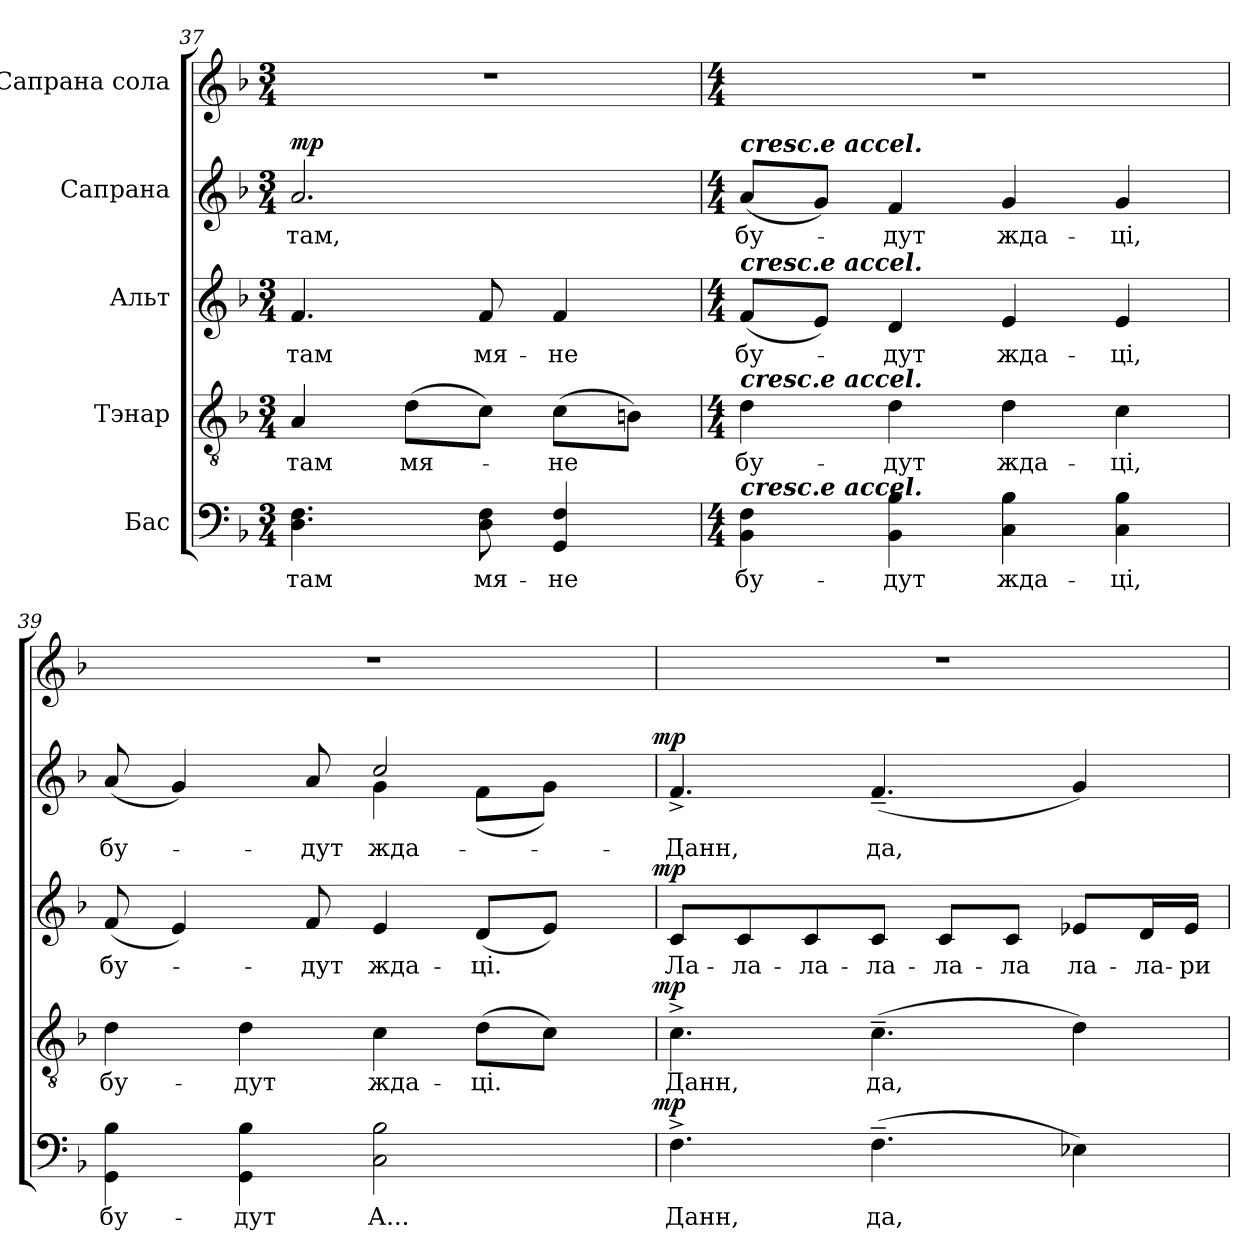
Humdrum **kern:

**kern	**text	**dynam	**kern	**text	**dynam	**kern	**text	**dynam	**kern	**text	**dynam	**kern
*part5	*part5	*part5	*part4	*part4	*part4	*part3	*part3	*part3	*part2	*part2	*part2	*part1
*staff5	*staff5	*staff5	*staff4	*staff4	*staff4	*staff3	*staff3	*staff3	*staff2	*staff2	*staff2	*staff1
*I"Бас	*	*	*I"Тэнар	*	*	*I"Альт	*	*	*I"Сапрана	*	*	*I"Сапрана сола
*clefF4	*	*	*clefGv2	*	*	*clefG2	*	*	*clefG2	*	*	*clefG2
*	*	*	*ITrd7c12	*	*	*	*	*	*	*	*	*
*k[b-]	*	*	*k[b-]	*	*	*k[b-]	*	*	*k[b-]	*	*	*k[b-]
*F:	*	*	*F:	*	*	*F:	*	*	*F:	*	*	*F:
*M3/4	*	*	*M3/4	*	*	*M3/4	*	*	*M3/4	*	*	*M3/4
=37	=37	=37	=37	=37	=37	=37	=37	=37	=37	=37	=37	=37
!	!LO:LY:b:color=#000000	!	!	!	!	!	!	!	!	!	!	!
!	!	!	!	!LO:LY:b:color=#000000	!	!	!	!	!	!	!	!
!	!	!	!	!	!	!	!LO:LY:b:color=#000000	!	!	!	!	!
!	!	!	!	!	!	!	!	!	!	!LO:LY:b:color=#000000	!	!LO:N:vis=1
4.Di\ 4.Fi	там	.	4AAi/	там	.	4.fi/	там	.	2.ai/	там,	mp	2.r
!	!	!	!	!LO:LY:b:color=#000000	!	!	!	!	!	!	!	!
.	.	.	(8Di\L	мя-	.	.	.	.	.	.	.	.
!	!LO:LY:b:color=#000000	!	!	!	!	!	!	!	!	!	!	!
!	!	!	!	!	!	!	!LO:LY:b:color=#000000	!	!	!	!	!
8Di\ 8Fi	мя-	.	8Ci\J)	.	.	8fi/	мя-	.	.	.	.	.
!	!LO:LY:b:color=#000000	!	!	!	!	!	!	!	!	!	!	!
!	!	!	!	!LO:LY:b:color=#000000	!	!	!	!	!	!	!	!
!	!	!	!	!	!	!	!LO:LY:b:color=#000000	!	!	!	!	!
4GGi/ 4Fi	-не	.	(8Ci\L	-не	.	4fi/	-не	.	.	.	.	.
.	.	.	8BBni\J)	.	.	.	.	.	.	.	.	.
=38	=38	=38	=38	=38	=38	=38	=38	=38	=38	=38	=38	=38
*M4/4	*	*	*M4/4	*	*	*M4/4	*	*	*M4/4	*	*	*M4/4
!	!LO:LY:b:color=#000000	!	!	!	!	!	!	!	!	!	!	!
!	!	!	!	!LO:LY:b:color=#000000	!	!	!	!	!	!	!	!
!	!	!	!	!	!	!	!LO:LY:b:color=#000000	!	!	!	!	!
!	!	!	!	!	!	!	!	!	!LO:TX:a:Bi:t=cresc.e accel.	!	!	!
!	!	!	!	!	!	!LO:TX:a:Bi:t=cresc.e accel.	!	!	!	!	!	!
!	!	!	!LO:TX:a:Bi:t=cresc.e accel.	!	!	!	!	!	!	!	!	!
!LO:TX:a:Bi:t=cresc.e accel.	!	!	!	!	!	!	!	!	!	!	!	!
!	!	!	!	!	!	!	!	!	!	!LO:LY:b:color=#000000	!	!
4BB-i\ 4Fi	бу-	.	4Di\	бу-	.	(8fi/L	бу-	.	(8ai/L	бу-	.	1r
.	.	.	.	.	.	8ei/J)	.	.	8gi/J)	.	.	.
!	!LO:LY:b:color=#000000	!	!	!	!	!	!	!	!	!	!	!
!	!	!	!	!LO:LY:b:color=#000000	!	!	!	!	!	!	!	!
!	!	!	!	!	!	!	!LO:LY:b:color=#000000	!	!	!	!	!
!	!	!	!	!	!	!	!	!	!	!LO:LY:b:color=#000000	!	!
4BB-i\ 4B-i	-дут	.	4Di\	-дут	.	4di/	дут	.	4fi/	дут	.	.
!	!LO:LY:b:color=#000000	!	!	!	!	!	!	!	!	!	!	!
!	!	!	!	!LO:LY:b:color=#000000	!	!	!	!	!	!	!	!
!	!	!	!	!	!	!	!LO:LY:b:color=#000000	!	!	!	!	!
!	!	!	!	!	!	!	!	!	!	!LO:LY:b:color=#000000	!	!
4Ci\ 4B-i	жда-	.	4Di\	жда-	.	4ei/	жда-	.	4gi/	жда-	.	.
!	!LO:LY:b:color=#000000	!	!	!	!	!	!	!	!	!	!	!
!	!	!	!	!LO:LY:b:color=#000000	!	!	!	!	!	!	!	!
!	!	!	!	!	!	!	!LO:LY:b:color=#000000	!	!	!	!	!
!	!	!	!	!	!	!	!	!	!	!LO:LY:b:color=#000000	!	!
4Ci\ 4B-i	-ці,	.	4Ci\	-ці,	.	4ei/	-ці,	.	4gi/	-ці,	.	.
!!LO:LB:g=z
=39	=39	=39	=39	=39	=39	=39	=39	=39	=39	=39	=39	=39
!	!LO:LY:b:color=#000000	!	!	!	!	!	!	!	!	!	!	!
!	!	!	!	!LO:LY:b:color=#000000	!	!	!	!	!	!	!	!
!	!	!	!	!	!	!	!LO:LY:b:color=#000000	!	!	!	!	!
!	!	!	!	!	!	!	!	!	!	!LO:LY:b:color=#000000	!	!
*^	*	*	*^	*	*	*^	*	*	*^	*	*	*^
*	*	*	*	*	*	*	*	*	*	*	*	*	*^	*	*	*	*
4GGi\ 4B-i	2ryy	бу-	.	4Di\	2ryy	бу-	.	(8fi/	2ryy	бу-	.	(8ai/	2ryy	2ryy	бу-	.	1r	2ryy
.	.	.	.	.	.	.	.	4ei/)	.	.	.	4gi/)	.	.	.	.	.	.
!	!	!LO:LY:b:color=#000000	!	!	!	!	!	!	!	!	!	!	!	!	!	!	!	!
!	!	!	!	!	!	!LO:LY:b:color=#000000	!	!	!	!	!	!	!	!	!	!	!	!
4GGi\ 4B-i	.	-дут	.	4Di\	.	-дут	.	.	.	.	.	.	.	.	.	.	.	.
!	!	!	!	!	!	!	!	!	!	!LO:LY:b:color=#000000	!	!	!	!	!	!	!	!
!	!	!	!	!	!	!	!	!	!	!	!	!	!	!	!LO:LY:b:color=#000000	!	!	!
.	.	.	.	.	.	.	.	8fi/	.	-дут	.	8ai/	.	.	дут	.	.	.
!	!	!LO:LY:b:color=#000000	!	!	!	!	!	!	!	!	!	!	!	!	!	!	!	!
!	!	!	!	!	!	!LO:LY:b:color=#000000	!	!	!	!	!	!	!	!	!	!	!	!
!	!	!	!	!	!	!	!	!	!	!LO:LY:b:color=#000000	!	!	!	!	!	!	!	!
!	!	!	!	!	!	!	!	!	!	!	!	!	!	!	!LO:LY:b:color=#000000	!	!	!
2Ci\ 2B-i	4ryy	А...	.	4Ci\	4ryy	жда-	.	4ei/	4ryy	жда-	.	2cci/	4gi\	4ryy	жда-	.	.	4ryy
!	!	!	!	!	!	!LO:LY:b:color=#000000	!	!	!	!	!	!	!	!	!	!	!	!
!	!	!	!	!	!	!	!	!	!	!LO:LY:b:color=#000000	!	!	!	!	!	!	!	!
.	8ryy	.	.	(8Di\L	8ryy	-ці.	.	(8di/L	8ryy	-ці.	.	.	(8fi\L	8ryy	.	.	.	8ryy
.	16ryy	.	.	8Ci\J)	16ryy	.	.	8ei/J)	16ryy	.	.	.	8gi\J)	16ryy	.	.	.	16ryy
.	32ryy	.	.	.	32ryy	.	.	.	32ryy	.	.	.	.	32ryy	.	.	.	32ryy
.	64ryy	.	.	.	64ryy	.	.	.	64ryy	.	.	.	.	64ryy	.	.	.	64ryy
.	128...ryy	.	.	.	128...ryy	.	.	.	128...ryy	.	.	.	.	128...ryy	.	.	.	128...ryy
*	*	*	*	*	*	*	*	*	*	*	*	*MM100	*	*	*	*	*MM100	*
.	1024ryy	.	mp	.	1024ryy	.	mp	.	1024ryy	.	mp	.	.	1024ryy	.	mp	.	1024ryy
*v	*v	*	*	*	*	*	*	*v	*v	*	*	*v	*v	*v	*	*	*v	*v
*	*	*	*v	*v	*	*	*	*	*	*	*	*	*
=40	=40	=40	=40	=40	=40	=40	=40	=40	=40	=40	=40	=40
*^	*	*	*^	*	*	*^	*	*	*^	*	*	*^
*	*	*	*	*	*	*	*	*	*	*	*	*	*^	*	*	*	*
!	!	!LO:LY:b:color=#000000	!	!	!	!	!	!	!	!	!	!	!	!	!	!	!	!
*v	*v	*	*	*	*	*	*	*v	*v	*	*	*v	*v	*v	*	*	*v	*v
*	*	*	*v	*v	*	*	*	*	*	*	*	*	*
*^	*	*	*^	*	*	*^	*	*	*^	*	*	*^
*	*	*	*	*	*	*	*	*	*	*	*	*	*^	*	*	*	*
!	!	!	!	!	!	!LO:LY:b:color=#000000	!	!	!	!	!	!	!	!	!	!	!	!
*v	*v	*	*	*	*	*	*	*v	*v	*	*	*v	*v	*v	*	*	*v	*v
*	*	*	*v	*v	*	*	*	*	*	*	*	*	*
*^	*	*	*^	*	*	*^	*	*	*^	*	*	*^
*	*	*	*	*	*	*	*	*	*	*	*	*	*^	*	*	*	*
!	!	!	!	!	!	!	!	!	!	!LO:LY:b:color=#000000	!	!	!	!	!	!	!	!
*v	*v	*	*	*	*	*	*	*v	*v	*	*	*v	*v	*v	*	*	*v	*v
*	*	*	*v	*v	*	*	*	*	*	*	*	*	*
*^	*	*	*^	*	*	*^	*	*	*^	*	*	*^
*	*	*	*	*	*	*	*	*	*	*	*	*	*^	*	*	*	*
!	!	!	!	!	!	!	!	!	!	!	!	!	!	!	!LO:LY:b:color=#000000	!	!	!
*v	*v	*	*	*	*	*	*	*v	*v	*	*	*v	*v	*v	*	*	*v	*v
*	*	*	*v	*v	*	*	*	*	*	*	*	*	*
4.F^i\	Данн,	.	4.C^i\	Данн,	.	8ci/L	Ла-	.	4.f^i/	Данн,	.	1r
!	!	!	!	!	!	!	!LO:LY:b:color=#000000	!	!	!	!	!
.	.	.	.	.	.	8ci/	ла-	.	.	.	.	.
!	!	!	!	!	!	!	!LO:LY:b:color=#000000	!	!	!	!	!
.	.	.	.	.	.	8ci/	ла-	.	.	.	.	.
!	!LO:LY:b:color=#000000	!	!	!	!	!	!	!	!	!	!	!
!	!	!	!	!LO:LY:b:color=#000000	!	!	!	!	!	!	!	!
!	!	!	!	!	!	!	!LO:LY:b:color=#000000	!	!	!	!	!
!	!	!	!	!	!	!	!	!	!	!LO:LY:b:color=#000000	!	!
(4.F~i\	да,	.	(4.C~i\	да,	.	8ci/J	ла-	.	(4.f~i/	да,	.	.
!	!	!	!	!	!	!	!LO:LY:b:color=#000000	!	!	!	!	!
.	.	.	.	.	.	8ci/L	ла-	.	.	.	.	.
!	!	!	!	!	!	!	!LO:LY:b:color=#000000	!	!	!	!	!
.	.	.	.	.	.	8ci/J	ла	.	.	.	.	.
!	!	!	!	!	!	!	!LO:LY:b:color=#000000	!	!	!	!	!
4E-Xi\)	.	.	4Di\)	.	.	8e-Xi/L	ла-	.	4gi/)	.	.	.
!	!	!	!	!	!	!	!LO:LY:b:color=#000000	!	!	!	!	!
.	.	.	.	.	.	16di/L	ла-	.	.	.	.	.
!	!	!	!	!	!	!	!LO:LY:b:color=#000000	!	!	!	!	!
.	.	.	.	.	.	16e-i/JJ	ри-	.	.	.	.	.
=	=	=	=	=	=	=	=	=	=	=	=	=
*-	*-	*-	*-	*-	*-	*-	*-	*-	*-	*-	*-	*-
